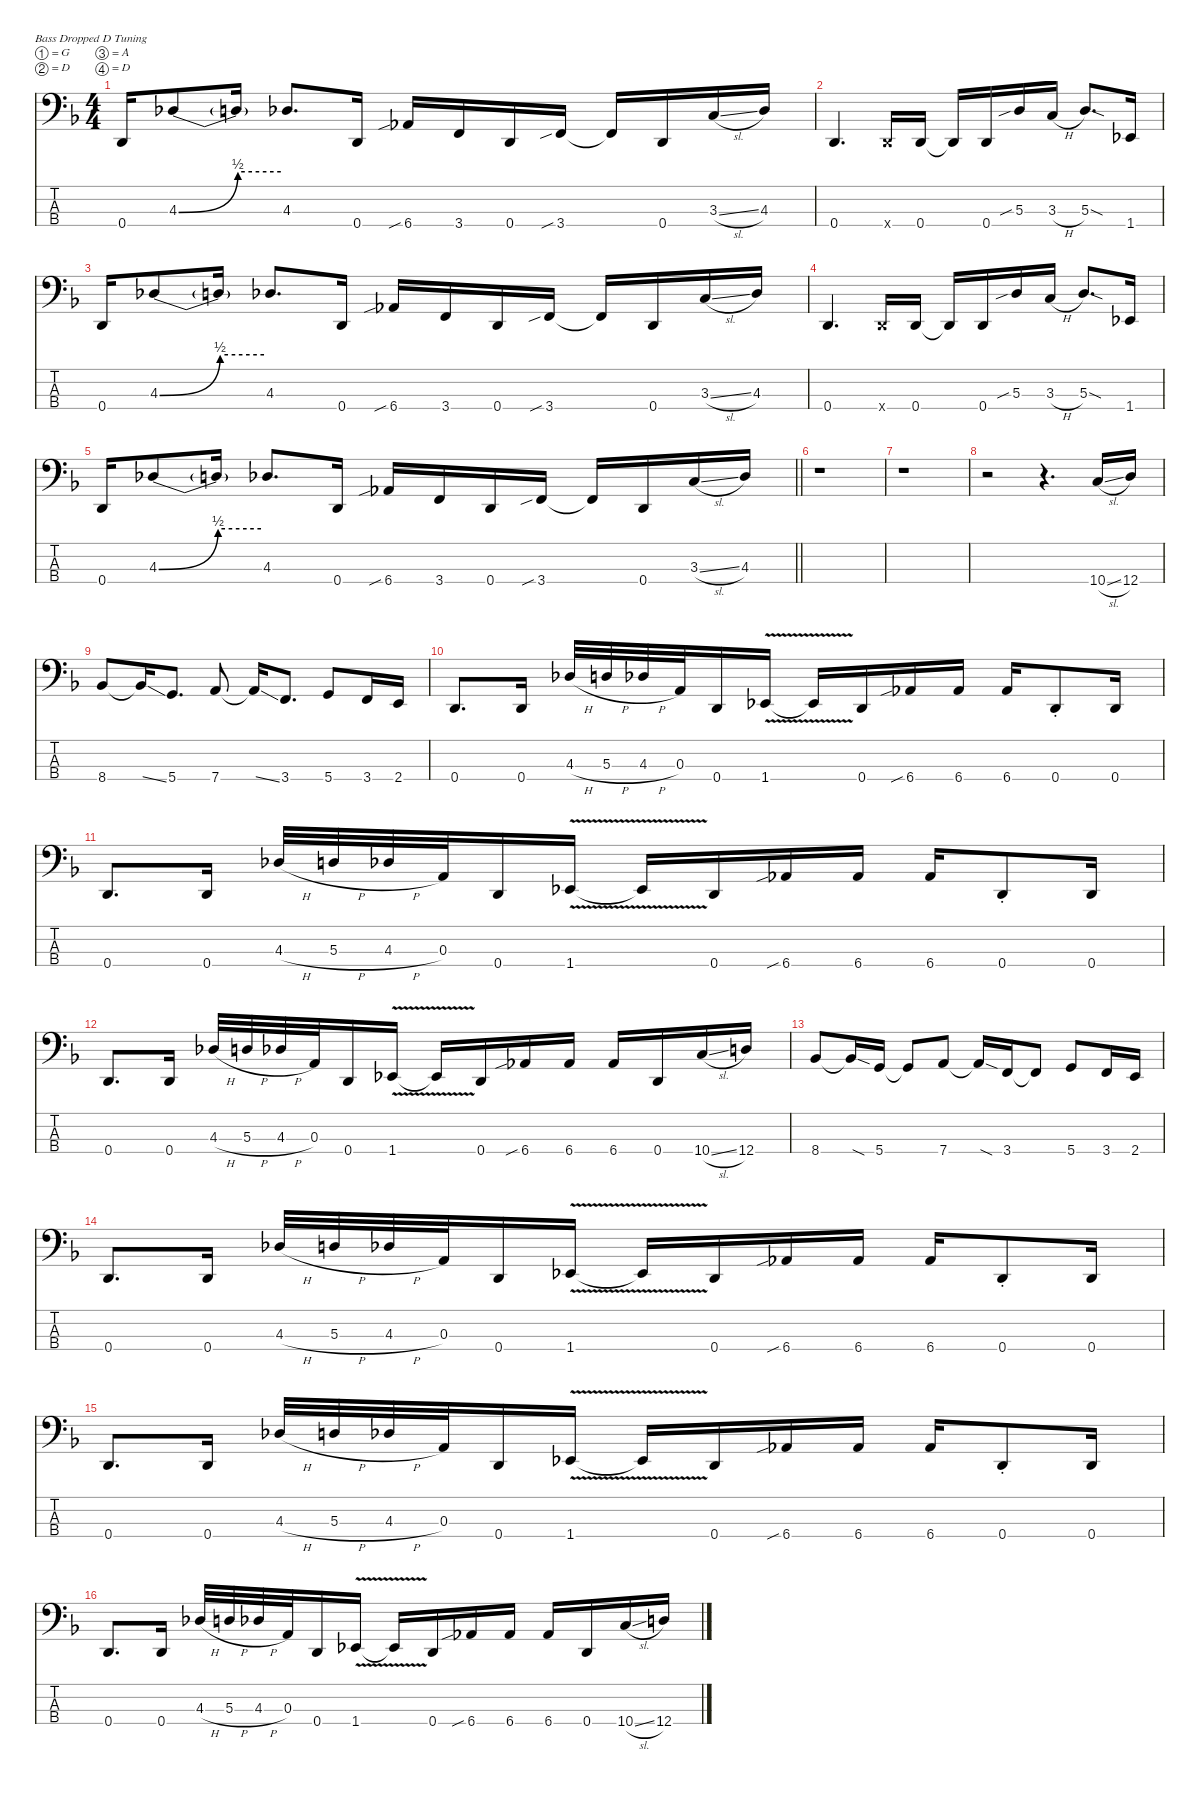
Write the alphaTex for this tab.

\defaultSystemsLayout 4
\hideDynamics
\bracketExtendMode nobrackets
\singleTrackTrackNamePolicy hidden
\multiTrackTrackNamePolicy hidden
\otherSystemsTrackNameOrientation horizontal
\track ("Martin Mendez - Bass" "el.bs.") {defaultSystemsLayout 4 instrument electricbassfinger}
\staff {score tabs}
\tuning (G2 D2 A1 D1)
\ts (4 4)
\tempo (89 hide)
\clef f4
\ks dminor
0.4{acc forcenatural}.16{dy ff beam Up} 4.3{be (bend 0 0 60 2) acc b}.8{beam Up} 4.3{be (hold 0 2 60 2) t}.16{dy f beam Up} 4.3{acc b}.8{d dy ff beam Up} 0.4{acc forcenatural}.16{beam Up} 6.4{sib acc b}.16{beam Up} 3.4{acc forcenatural}.16{beam Up} 0.4{acc forcenatural}.16{beam Up} 3.4{sib acc forcenatural}.16{beam Up} 3.4{t acc forcenatural}.16{beam Up} 0.4{acc forcenatural}.16{beam Up} 3.3{sl acc forcenatural}.16{beam Up} 4.3{acc b}.16{beam Up} |
\tempo (88 hide)
0.4{acc forcenatural}.4{d beam Up} 0.4{x acc forcenatural}.16{beam Up} 0.4{acc forcenatural}.16{beam Up} 0.4{t acc forcenatural}.16{beam Up} 0.4{acc forcenatural}.16{beam Up} 5.3{sib acc forcenatural}.16{beam Up} 3.3{h acc forcenatural}.16{beam Up} 5.3{sod acc forcenatural}.8{d beam Up} 1.4{acc b}.16{beam Up} |
\tempo (89 hide)
0.4{acc forcenatural}.16{beam Up} 4.3{be (bend 0 0 60 2) acc b}.8{beam Up} 4.3{be (hold 0 2 60 2) t}.16{dy f beam Up} 4.3{acc b}.8{d dy ff beam Up} 0.4{acc forcenatural}.16{beam Up} 6.4{sib acc b}.16{beam Up} 3.4{acc forcenatural}.16{beam Up} 0.4{acc forcenatural}.16{beam Up} 3.4{sib acc forcenatural}.16{beam Up} 3.4{t acc forcenatural}.16{beam Up} 0.4{acc forcenatural}.16{beam Up} 3.3{sl acc forcenatural}.16{beam Up} 4.3{acc b}.16{beam Up} |
\tempo (88 hide)
0.4{acc forcenatural}.4{d beam Up} 0.4{x acc forcenatural}.16{beam Up} 0.4{acc forcenatural}.16{beam Up} 0.4{t acc forcenatural}.16{beam Up} 0.4{acc forcenatural}.16{beam Up} 5.3{sib acc forcenatural}.16{beam Up} 3.3{h acc forcenatural}.16{beam Up} 5.3{sod acc forcenatural}.8{d beam Up} 1.4{acc b}.16{beam Up} |
\tempo (89 hide)
\tempo (88 0.99375 hide)
\barLineRight lightlight
0.4{acc forcenatural}.16{beam Up} 4.3{be (bend 0 0 60 2) acc b}.8{beam Up} 4.3{be (hold 0 2 60 2) t}.16{dy f beam Up} 4.3{acc b}.8{d dy ff beam Up} 0.4{acc forcenatural}.16{beam Up} 6.4{sib acc b}.16{beam Up} 3.4{acc forcenatural}.16{beam Up} 0.4{acc forcenatural}.16{beam Up} 3.4{sib acc forcenatural}.16{beam Up} 3.4{t acc forcenatural}.16{beam Up} 0.4{acc forcenatural}.16{beam Up} 3.3{sl acc forcenatural}.16{beam Up} 4.3{acc b}.16{beam Up} |
r.1{beam Down} |
\tempo (89 hide)
r.1{beam Down} |
\tempo (88 0.00625 hide)
\tempo (89 0.99375 hide)
r.2{beam Down} r.4{d beam Down} 10.4{sl acc forcenatural}.16{dy f beam Up} 12.4{acc forcenatural}.16{beam Up} |
\tempo (88 0.99375 hide)
8.4{acc b}.8{beam Up} 8.4{ss t acc b}.16{beam Up} 5.4{acc forcenatural}.8{d beam Up} 7.4{acc forcenatural}.8{beam Up} 7.4{ss t acc forcenatural}.16{beam Up} 3.4{acc forcenatural}.8{d beam Up} 5.4{acc forcenatural}.8{beam Up} 3.4{acc forcenatural}.16{beam Up} 2.4{acc forcenatural}.16{beam Up} |
0.4{acc forcenatural}.8{d dy ff beam Up} 0.4{acc forcenatural}.16{beam Up} 4.3{h acc b}.32{beam Up} 5.3{h acc forcenatural}.32{beam Up} 4.3{h acc b}.32{beam Up} 0.3{acc forcenatural}.32{beam Up} 0.4{acc forcenatural}.16{beam Up} 1.4{v acc b}.16{beam Up} 1.4{v t acc b}.16{dy f beam Up} 0.4{acc forcenatural}.16{dy ff beam Up} 6.4{sib acc b}.16{beam Up} 6.4{acc b}.16{beam Up} 6.4{acc b}.16{beam Up} 0.4{st acc forcenatural}.8{beam Up} 0.4{acc forcenatural}.16{beam Up} |
\tempo (89 hide)
0.4{acc forcenatural}.8{d beam Up} 0.4{acc forcenatural}.16{beam Up} 4.3{h acc b}.32{beam Up} 5.3{h acc forcenatural}.32{beam Up} 4.3{h acc b}.32{beam Up} 0.3{acc forcenatural}.32{beam Up} 0.4{acc forcenatural}.16{beam Up} 1.4{v acc b}.16{beam Up} 1.4{v t acc b}.16{dy f beam Up} 0.4{acc forcenatural}.16{dy ff beam Up} 6.4{sib acc b}.16{beam Up} 6.4{acc b}.16{beam Up} 6.4{acc b}.16{beam Up} 0.4{st acc forcenatural}.8{beam Up} 0.4{acc forcenatural}.16{beam Up} |
\tempo (88 hide)
0.4{acc forcenatural}.8{d beam Up} 0.4{acc forcenatural}.16{beam Up} 4.3{h acc b}.32{beam Up} 5.3{h acc forcenatural}.32{beam Up} 4.3{h acc b}.32{beam Up} 0.3{acc forcenatural}.32{beam Up} 0.4{acc forcenatural}.16{beam Up} 1.4{v acc b}.16{beam Up} 1.4{v t acc b}.16{dy f beam Up} 0.4{acc forcenatural}.16{dy ff beam Up} 6.4{sib acc b}.16{beam Up} 6.4{acc b}.16{beam Up} 6.4{acc b}.16{beam Up} 0.4{acc forcenatural}.16{beam Up} 10.4{sl acc forcenatural}.16{beam Up} 12.4{acc forcenatural}.16{beam Up} |
\tempo (89 hide)
8.4{acc b}.8{beam Up} 8.4{sod t acc b}.16{beam Up} 5.4{acc forcenatural}.16{beam Up} 5.4{t acc forcenatural}.8{beam Up} 7.4{acc forcenatural}.8{beam Up} 7.4{sod t acc forcenatural}.16{beam Up} 3.4{acc forcenatural}.16{beam Up} 3.4{t acc forcenatural}.8{beam Up} 5.4{acc forcenatural}.8{beam Up} 3.4{acc forcenatural}.16{beam Up} 2.4{acc forcenatural}.16{beam Up} |
\tempo (88 hide)
\tempo (89 0.99375 hide)
0.4{acc forcenatural}.8{d beam Up} 0.4{acc forcenatural}.16{beam Up} 4.3{h acc b}.32{beam Up} 5.3{h acc forcenatural}.32{beam Up} 4.3{h acc b}.32{beam Up} 0.3{acc forcenatural}.32{beam Up} 0.4{acc forcenatural}.16{beam Up} 1.4{v acc b}.16{beam Up} 1.4{v t acc b}.16{dy f beam Up} 0.4{acc forcenatural}.16{dy ff beam Up} 6.4{sib acc b}.16{beam Up} 6.4{acc b}.16{beam Up} 6.4{acc b}.16{beam Up} 0.4{st acc forcenatural}.8{beam Up} 0.4{acc forcenatural}.16{beam Up} |
0.4{acc forcenatural}.8{d beam Up} 0.4{acc forcenatural}.16{beam Up} 4.3{h acc b}.32{beam Up} 5.3{h acc forcenatural}.32{beam Up} 4.3{h acc b}.32{beam Up} 0.3{acc forcenatural}.32{beam Up} 0.4{acc forcenatural}.16{beam Up} 1.4{v acc b}.16{beam Up} 1.4{v t acc b}.16{dy f beam Up} 0.4{acc forcenatural}.16{dy ff beam Up} 6.4{sib acc b}.16{beam Up} 6.4{acc b}.16{beam Up} 6.4{acc b}.16{beam Up} 0.4{st acc forcenatural}.8{beam Up} 0.4{acc forcenatural}.16{beam Up} |
\tempo (88 hide)
0.4{acc forcenatural}.8{d beam Up} 0.4{acc forcenatural}.16{beam Up} 4.3{h acc b}.32{beam Up} 5.3{h acc forcenatural}.32{beam Up} 4.3{h acc b}.32{beam Up} 0.3{acc forcenatural}.32{beam Up} 0.4{acc forcenatural}.16{beam Up} 1.4{v acc b}.16{beam Up} 1.4{v t acc b}.16{dy f beam Up} 0.4{acc forcenatural}.16{dy ff beam Up} 6.4{sib acc b}.16{beam Up} 6.4{acc b}.16{beam Up} 6.4{acc b}.16{beam Up} 0.4{acc forcenatural}.16{beam Up} 10.4{sl acc forcenatural}.16{beam Up} 12.4{acc forcenatural}.16{beam Up}
